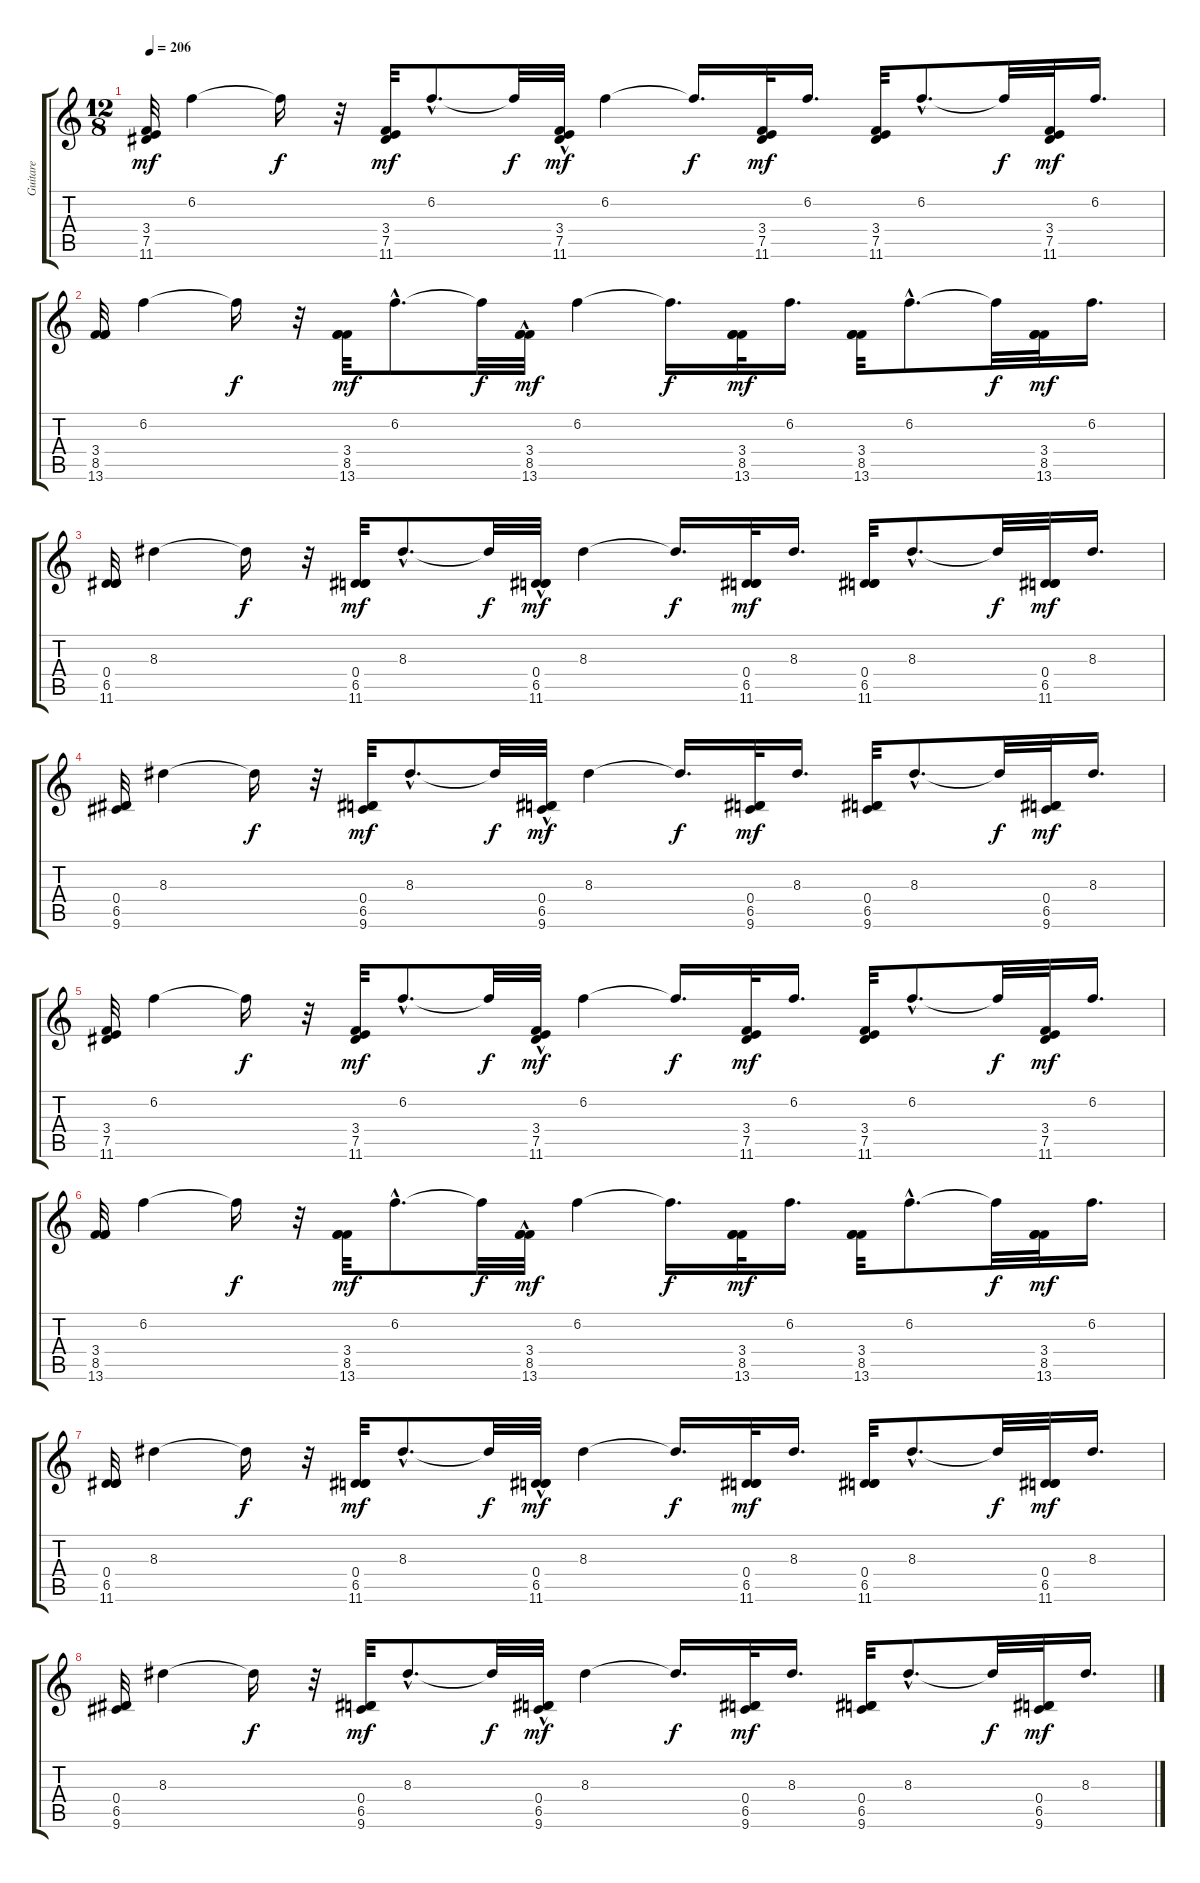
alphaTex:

\track ("Guitare" "Guitare") {instrument acousticguitarsteel}
\staff {score tabs}
\tuning (E4 B3 G3 D3 A2 E2) {hide}
\ts (12 8)
\tempo 206
\clef g2
\ks c
(3.4 7.5 11.6).32{dy mf} 6.2.4 6.2{t}.16{dy f} r.32 (3.4 7.5 11.6).32{dy mf} 6.2{hac}.8{d} 6.2{t}.32{dy f} (3.4{hac} 7.5{hac} 11.6{hac}).32{dy mf} 6.2.4 6.2{t}.16{d dy f} (3.4 7.5 11.6).32{dy mf} 6.2.16{d} (3.4 7.5 11.6).32 6.2{hac}.8{d} 6.2{t}.32{dy f} (3.4 7.5 11.6).32{dy mf} 6.2.16{d} |
(3.4 8.5 13.6).32 6.2.4 6.2{t}.16{dy f} r.32 (3.4 8.5 13.6).32{dy mf} 6.2{hac}.8{d} 6.2{t}.32{dy f} (3.4{hac} 8.5{hac} 13.6{hac}).32{dy mf} 6.2.4 6.2{t}.16{d dy f} (3.4 8.5 13.6).32{dy mf} 6.2.16{d} (3.4 8.5 13.6).32 6.2{hac}.8{d} 6.2{t}.32{dy f} (3.4 8.5 13.6).32{dy mf} 6.2.16{d} |
(0.4 6.5 11.6).32 8.3.4 8.3{t}.16{dy f} r.32 (0.4 6.5 11.6).32{dy mf} 8.3{hac}.8{d} 8.3{t}.32{dy f} (0.4{hac} 6.5{hac} 11.6{hac}).32{dy mf} 8.3.4 8.3{t}.16{d dy f} (0.4 6.5 11.6).32{dy mf} 8.3.16{d} (0.4 6.5 11.6).32 8.3{hac}.8{d} 8.3{t}.32{dy f} (0.4 6.5 11.6).32{dy mf} 8.3.16{d} |
(0.4 6.5 9.6).32 8.3.4 8.3{t}.16{dy f} r.32 (0.4 6.5 9.6).32{dy mf} 8.3{hac}.8{d} 8.3{t}.32{dy f} (0.4{hac} 6.5{hac} 9.6{hac}).32{dy mf} 8.3.4 8.3{t}.16{d dy f} (0.4 6.5 9.6).32{dy mf} 8.3.16{d} (0.4 6.5 9.6).32 8.3{hac}.8{d} 8.3{t}.32{dy f} (0.4 6.5 9.6).32{dy mf} 8.3.16{d} |
(3.4 7.5 11.6).32 6.2.4 6.2{t}.16{dy f} r.32 (3.4 7.5 11.6).32{dy mf} 6.2{hac}.8{d} 6.2{t}.32{dy f} (3.4{hac} 7.5{hac} 11.6{hac}).32{dy mf} 6.2.4 6.2{t}.16{d dy f} (3.4 7.5 11.6).32{dy mf} 6.2.16{d} (3.4 7.5 11.6).32 6.2{hac}.8{d} 6.2{t}.32{dy f} (3.4 7.5 11.6).32{dy mf} 6.2.16{d} |
(3.4 8.5 13.6).32 6.2.4 6.2{t}.16{dy f} r.32 (3.4 8.5 13.6).32{dy mf} 6.2{hac}.8{d} 6.2{t}.32{dy f} (3.4{hac} 8.5{hac} 13.6{hac}).32{dy mf} 6.2.4 6.2{t}.16{d dy f} (3.4 8.5 13.6).32{dy mf} 6.2.16{d} (3.4 8.5 13.6).32 6.2{hac}.8{d} 6.2{t}.32{dy f} (3.4 8.5 13.6).32{dy mf} 6.2.16{d} |
(0.4 6.5 11.6).32 8.3.4 8.3{t}.16{dy f} r.32 (0.4 6.5 11.6).32{dy mf} 8.3{hac}.8{d} 8.3{t}.32{dy f} (0.4{hac} 6.5{hac} 11.6{hac}).32{dy mf} 8.3.4 8.3{t}.16{d dy f} (0.4 6.5 11.6).32{dy mf} 8.3.16{d} (0.4 6.5 11.6).32 8.3{hac}.8{d} 8.3{t}.32{dy f} (0.4 6.5 11.6).32{dy mf} 8.3.16{d} |
(0.4 6.5 9.6).32 8.3.4 8.3{t}.16{dy f} r.32 (0.4 6.5 9.6).32{dy mf} 8.3{hac}.8{d} 8.3{t}.32{dy f} (0.4{hac} 6.5{hac} 9.6{hac}).32{dy mf} 8.3.4 8.3{t}.16{d dy f} (0.4 6.5 9.6).32{dy mf} 8.3.16{d} (0.4 6.5 9.6).32 8.3{hac}.8{d} 8.3{t}.32{dy f} (0.4 6.5 9.6).32{dy mf} 8.3.16{d}
